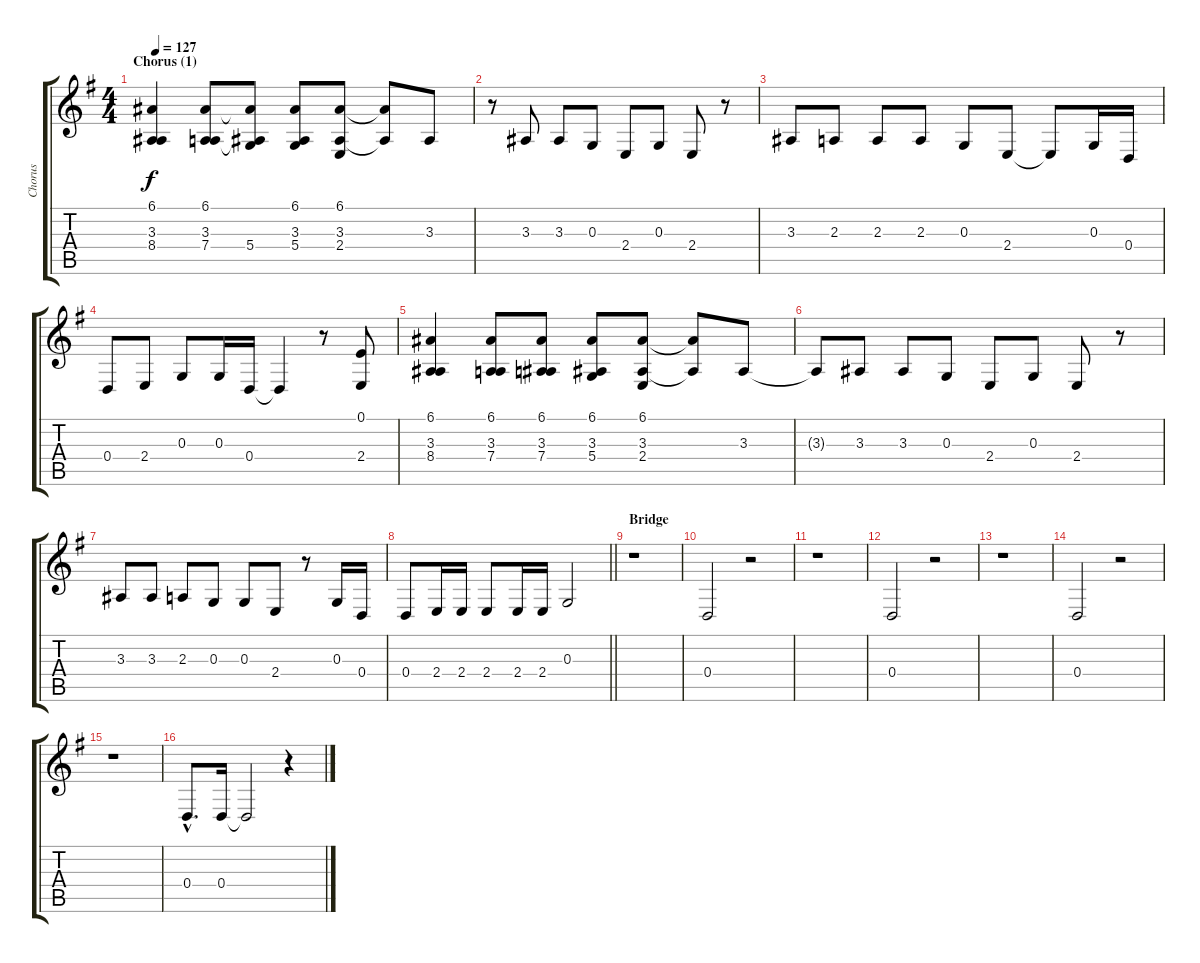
\track ("Chorus" "Chorus") {instrument sopranosax}
\staff {score tabs}
\tuning (E4 B3 G3 D3 A2 E2) {hide}
\ts (4 4)
\section ("" "Chorus (1)")
\tempo 127
\clef g2
\ks eminor
(6.1 3.3 8.4).4{dy f} (6.1 3.3 7.4).8 (6.1{t} 3.3{t} 5.4).8 (6.1 3.3 5.4).8 (6.1 3.3 2.4).8 (6.1{t} 3.3{t}).8 3.3.8 |
r.8 3.3.8 3.3.8 0.3.8 2.4.8 0.3.8 2.4.8 r.8 |
3.3.8 2.3.8 2.3.8 2.3.8 0.3.8 2.4.8 2.4{t}.8 0.3.16 0.4.16 |
0.4.8 2.4.8 0.3.8 0.3.16 0.4.16 0.4{t}.4 r.8 (0.1 2.4).8 |
(6.1 3.3 8.4).4 (6.1 3.3 7.4).8 (6.1 3.3 7.4).8 (6.1 3.3 5.4).8 (6.1 3.3 2.4).8 (6.1{t} 3.3{t}).8 3.3.8 |
3.3{t}.8 3.3.8 3.3.8 0.3.8 2.4.8 0.3.8 2.4.8 r.8 |
3.3.8 3.3.8 2.3.8 0.3.8 0.3.8 2.4.8 r.8 0.3.16 0.4.16 |
\barLineRight lightlight
0.4.8 2.4.16 2.4.16 2.4.8 2.4.16 2.4.16 0.3.2 |
\section ("" "Bridge")
r.1 |
0.4.2 r.2 |
r.1 |
0.4.2 r.2 |
r.1 |
0.4.2 r.2 |
r.1 |
0.4{hac}.8{d} 0.4.16 0.4{t}.2 r.4
